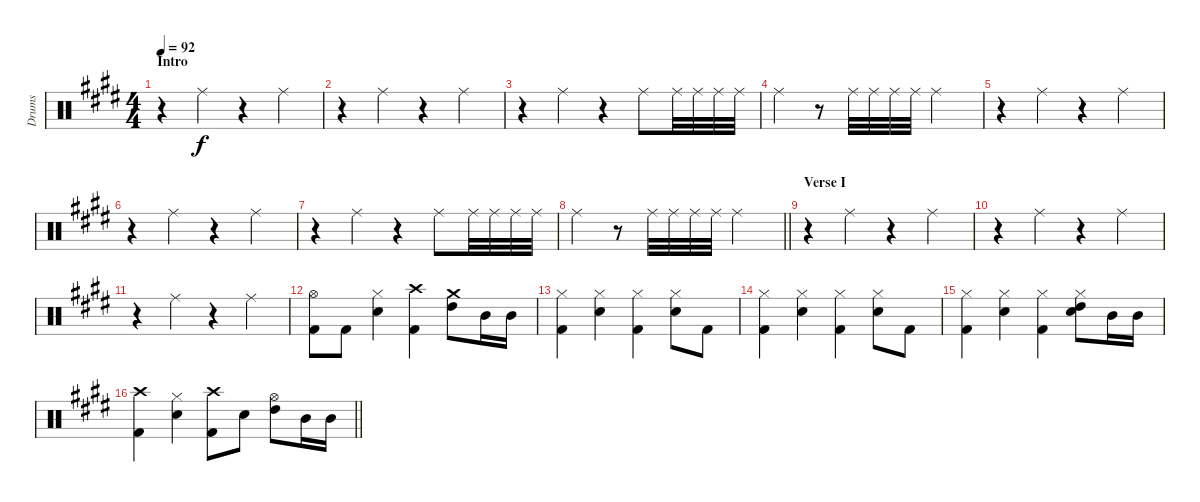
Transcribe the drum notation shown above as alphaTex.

\track ("Drums" "Drums") {instrument percussion}
\staff {score}
\articulation defaults
\ts (4 4)
\section ("" "Intro")
\tempo 92
\clef neutral
\ks e
r.4{dy f} "Ride (middle)".4 r.4 "Ride (middle)".4 |
r.4 "Ride (middle)".4 r.4 "Ride (middle)".4 |
r.4 "Ride (middle)".4 r.4 "Ride (middle)".8 "Ride (middle)".32 "Ride (middle)".32 "Ride (middle)".32 "Ride (middle)".32 |
"Ride (middle)".4 r.8 "Ride (middle)".32 "Ride (middle)".32 "Ride (middle)".32 "Ride (middle)".32 "Ride (middle)".2 |
r.4 "Ride (middle)".4 r.4 "Ride (middle)".4 |
r.4 "Ride (middle)".4 r.4 "Ride (middle)".4 |
r.4 "Ride (middle)".4 r.4 "Ride (middle)".8 "Ride (middle)".32 "Ride (middle)".32 "Ride (middle)".32 "Ride (middle)".32 |
\barLineRight lightlight "Ride (middle)".4
r.8 "Ride (middle)".32 "Ride (middle)".32 "Ride (middle)".32 "Ride (middle)".32 "Ride (middle)".2 |
\section ("" "Verse I")
r.4 "Ride (middle)".4 r.4 "Ride (middle)".4 |
r.4 "Ride (middle)".4 r.4 "Ride (middle)".4 |
r.4 "Ride (middle)".4 r.4 "Ride (middle)".4 |
("Hi-Hat (open)" "Kick (hit) 2").8 "Kick (hit) 2".8 ("Hi-Hat (closed)" "Snare (hit) 2").4 ("Crash high (hit)" "Kick (hit) 2").4 ("Crash medium (hit)" "High Tom (hit)").8 "Mid Tom (hit)".16 "Mid Tom (hit)".16 |
("Hi-Hat (closed)" "Kick (hit) 2").4 ("Hi-Hat (closed)" "Snare (hit) 2").4 ("Hi-Hat (closed)" "Kick (hit) 2").4 ("Hi-Hat (closed)" "Snare (hit) 2").8 "Kick (hit) 2".8 |
("Hi-Hat (closed)" "Kick (hit) 2").4 ("Hi-Hat (closed)" "Snare (hit) 2").4 ("Hi-Hat (closed)" "Kick (hit) 2").4 ("Hi-Hat (closed)" "Snare (hit) 2").8 "Kick (hit) 2".8 |
("Hi-Hat (closed)" "Kick (hit) 2").4 ("Hi-Hat (closed)" "Snare (hit) 2").4 ("Hi-Hat (closed)" "Kick (hit) 2").4 ("Hi-Hat (closed)" "Snare (hit) 2" "High Tom (hit)").8 "Mid Tom (hit)".16 "Mid Tom (hit)".16 |
\barLineRight lightlight
("Crash high (hit)" "Kick (hit) 2").4 ("Hi-Hat (closed)" "Snare (hit) 2").4 ("Crash high (hit)" "Kick (hit) 2").8 "Snare (hit) 2".8 ("Hi-Hat (open)" "High Tom (hit)").8 "Mid Tom (hit)".16 "Mid Tom (hit)".16
